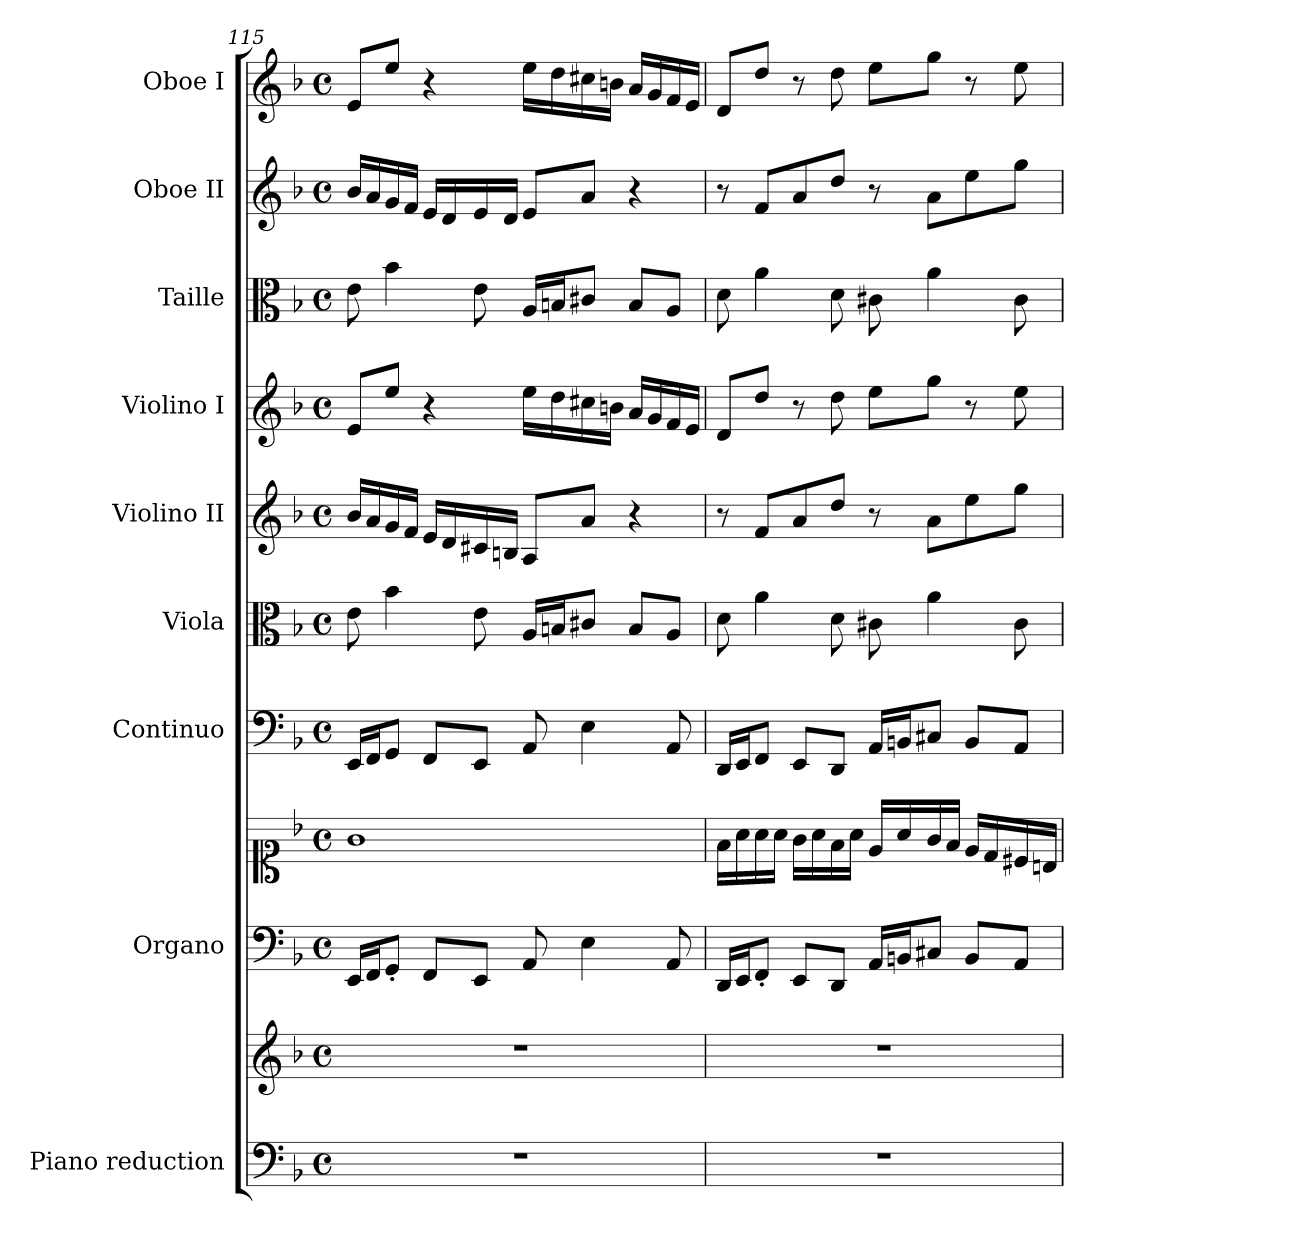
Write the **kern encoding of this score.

**kern	**kern	**kern	**kern	**kern	**kern	**kern	**kern	**kern	**kern	**kern
*part9	*part9	*part8	*part8	*part7	*part6	*part5	*part4	*part3	*part2	*part1
*staff11	*staff10	*staff9	*staff8	*staff7	*staff6	*staff5	*staff4	*staff3	*staff2	*staff1
*I"Piano reduction	*	*I"Organo	*	*I"Continuo	*I"Viola	*I"Violino II	*I"Violino I	*I"Taille	*I"Oboe II	*I"Oboe I
*I'Pno	*	*	*	*	*I'Vla	*I'Vln	*I'Vln	*	*I'Ob	*I'Ob
*clefF4	*clefG2	*clefF4	*clefC1	*clefF4	*clefC3	*clefG2	*clefG2	*clefC3	*clefG2	*clefG2
*k[b-]	*k[b-]	*k[b-]	*k[b-]	*k[b-]	*k[b-]	*k[b-]	*k[b-]	*k[b-]	*k[b-]	*k[b-]
*M4/4	*M4/4	*M4/4	*M4/4	*M4/4	*M4/4	*M4/4	*M4/4	*M4/4	*M4/4	*M4/4
*met(c)	*met(c)	*met(c)	*met(c)	*met(c)	*met(c)	*met(c)	*met(c)	*met(c)	*met(c)	*met(c)
=115	=115	=115	=115	=115	=115	=115	=115	=115	=115	=115
1r	1r	16EE/LL	1g	16EE/LL	8e\	16b-/LL	8e/L	8e\	16b-/LL	8e/L
.	.	16FF/J	.	16FF/J	.	16a/	.	.	16a/	.
.	.	8GG'/J	.	8GG/J	4b-\	16g/	8ee/J	4b-\	16g/	8ee/J
.	.	.	.	.	.	16f/JJ	.	.	16f/JJ	.
.	.	8FF/L	.	8FF/L	.	16e/LL	4r	.	16e/LL	4r
.	.	.	.	.	.	16d/	.	.	16d/	.
.	.	8EE/J	.	8EE/J	8e\	16c#X/	.	8e\	16e/	.
.	.	.	.	.	.	16Bn/JJ	.	.	16d/JJ	.
.	.	8AA/	.	8AA/	16A/LL	8A/L	16ee\LL	16A/LL	8e/L	16ee\LL
.	.	.	.	.	16Bn/J	.	16dd\	16Bn/J	.	16dd\
.	.	4E\	.	4E\	8c#X/J	8a/J	16cc#X\	8c#X/J	8a/J	16cc#X\
.	.	.	.	.	.	.	16bn\JJ	.	.	16bn\JJ
.	.	.	.	.	8B/L	4r	16a/LL	8B/L	4r	16a/LL
.	.	.	.	.	.	.	16g/	.	.	16g/
.	.	8AA/	.	8AA/	8A/J	.	16f/	8A/J	.	16f/
.	.	.	.	.	.	.	16e/JJ	.	.	16e/JJ
!!LO:PB:g=z
=116	=116	=116	=116	=116	=116	=116	=116	=116	=116	=116
1r	1r	16DD/LL	16f\LL	16DD/LL	8d\	8r	8d/L	8d\	8r	8d/L
.	.	16EE/J	16a\	16EE/J	.	.	.	.	.	.
.	.	8FF'/J	16a\	8FF/J	4a\	8f/L	8dd/J	4a\	8f/L	8dd/J
.	.	.	16a\JJ	.	.	.	.	.	.	.
.	.	8EE/L	16g\LL	8EE/L	.	8a/	8r	.	8a/	8r
.	.	.	16a\	.	.	.	.	.	.	.
.	.	8DD/J	16f\	8DD/J	8d\	8dd/J	8dd\	8d\	8dd/J	8dd\
.	.	.	16a\JJ	.	.	.	.	.	.	.
.	.	16AA/LL	16e/LL	16AA/LL	8c#X\	8r	8ee\L	8c#X\	8r	8ee\L
.	.	16BBn/J	16a/	16BBn/J	.	.	.	.	.	.
.	.	8C#X/J	16g/	8C#X/J	4a\	8a\L	8gg\J	4a\	8a\L	8gg\J
.	.	.	16f/JJ	.	.	.	.	.	.	.
.	.	8BB/L	16e/LL	8BB/L	.	8ee\	8r	.	8ee\	8r
.	.	.	16d/	.	.	.	.	.	.	.
.	.	8AA/J	16c#X/	8AA/J	8c#\	8gg\J	8ee\	8c#\	8gg\J	8ee\
.	.	.	16Bn/JJ	.	.	.	.	.	.	.
=	=	=	=	=	=	=	=	=	=	=
*-	*-	*-	*-	*-	*-	*-	*-	*-	*-	*-
